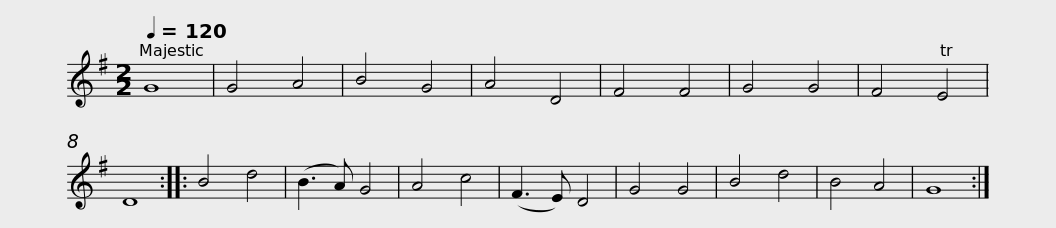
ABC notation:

X:1
L:1/8
Q:1/4=120
M:2/2
I:linebreak $
K:G
V:1 treble
V:1
 G8 | G4 A4 | B4 G4 | A4 D4 | F4 F4 | %5
 G4 G4 | F4 TE4 | D8 :: B4 d4 | (B3 A) G4 | %10
 A4 c4 | (F3 E) D4 | G4 G4 | B4 d4 |$ B4 A4 | %15
 G8 :| %16
